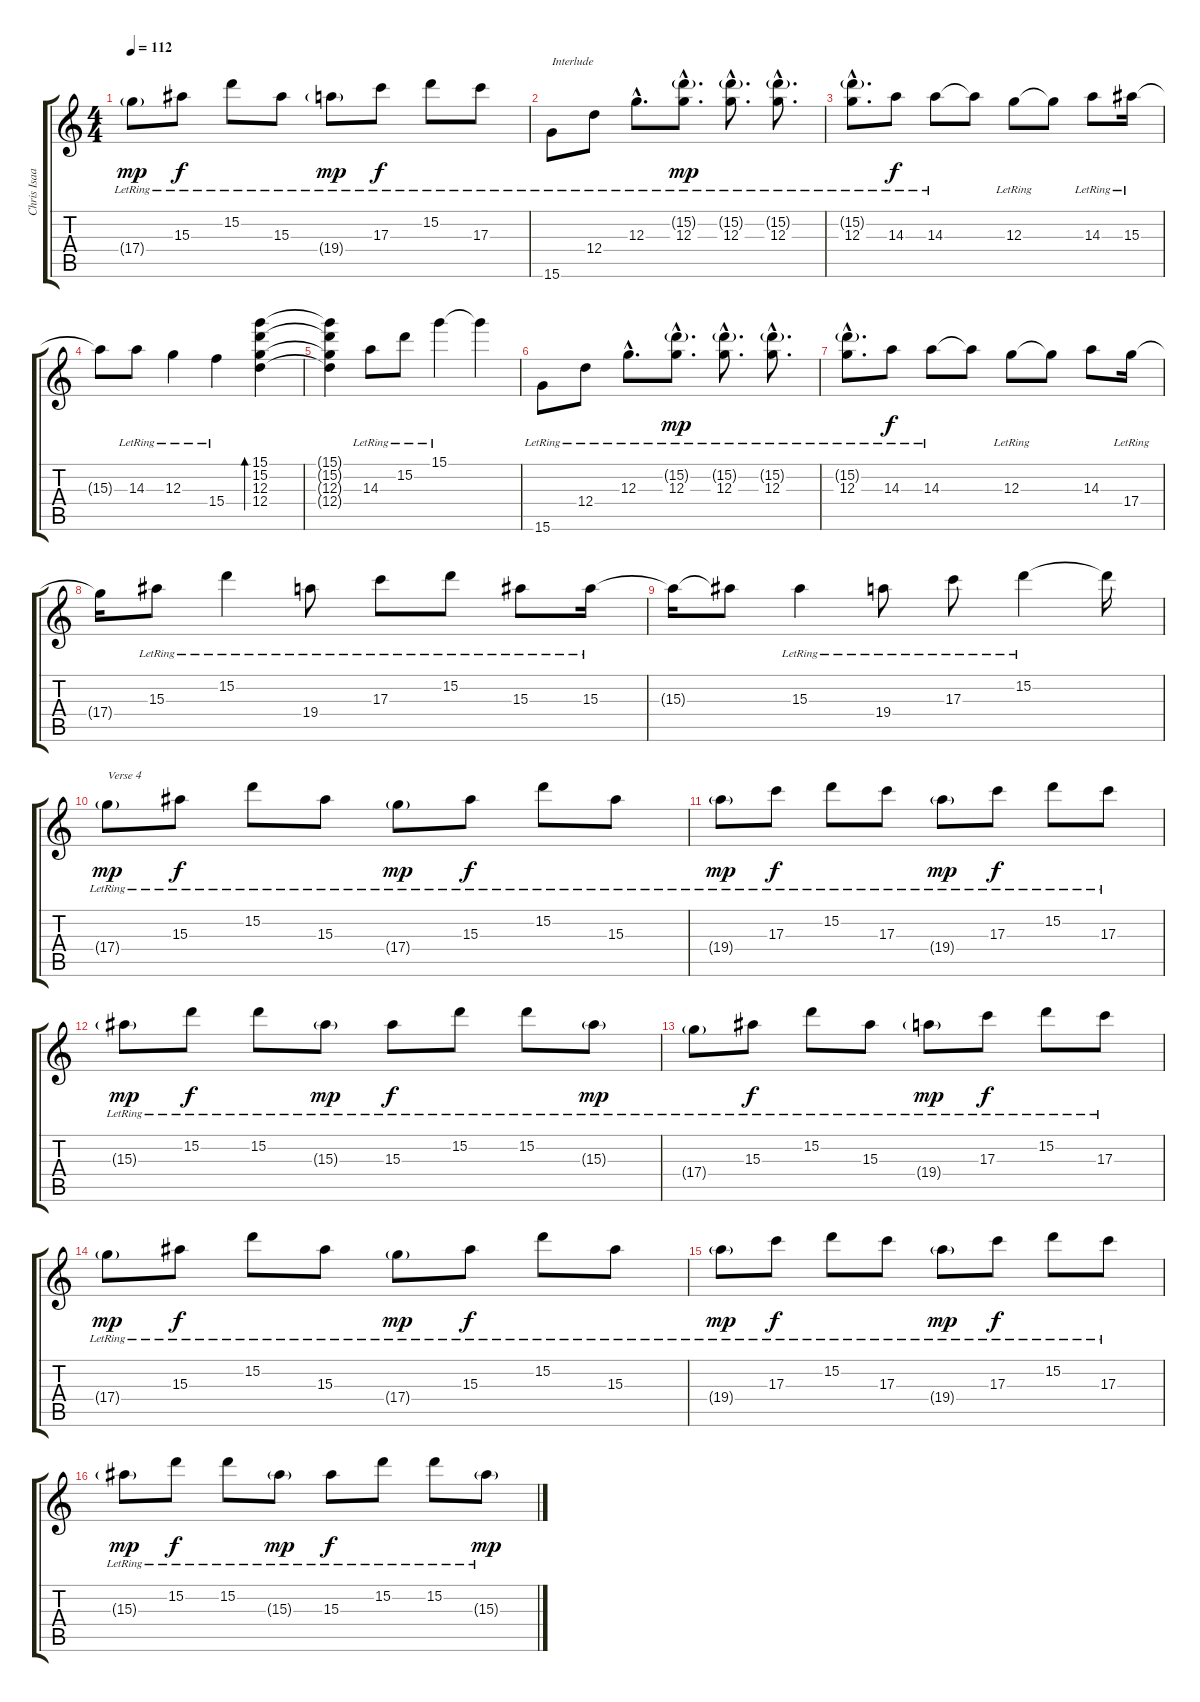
\track ("Chris Isaak ( clean 6 )" "Chris Isaa") {instrument electricguitarclean}
\staff {score tabs}
\tuning (E4 B3 G3 D3 A2 E2) {hide}
\ts (4 4)
\tempo 112
\clef g2
\ks c
17.4{g lr}.8{dy mp} 15.3{lr}.8{dy f} 15.2{lr}.8 15.3{lr}.8 19.4{g lr}.8{dy mp} 17.3{lr}.8{dy f} 15.2{lr}.8 17.3{lr}.8 |
15.6{lr}.8{txt "Interlude"} 12.4{lr}.8 12.3{hac lr}.8{d} (15.2{g hac lr} 12.3{hac lr}).8{d dy mp} (15.2{g hac lr} 12.3{hac lr}).8{d} (15.2{g hac lr} 12.3{hac lr}).8{d} |
(15.2{g hac lr} 12.3{hac lr}).8{d} 14.3{lr}.8{dy f} 14.3{lr}.8 14.3{t}.8 12.3{lr}.8 12.3{t}.8 14.3{lr}.8 15.3{lr}.16 |
15.3{t}.8 14.3{lr}.8 12.3{lr}.4 15.4{lr}.4 (15.1 15.2 12.3 12.4).4{bd 480} |
(15.1{t} 15.2{t} 12.3{t} 12.4{t}).4 14.3{lr}.8 15.2{lr}.8 15.1{lr}.4 15.1{t}.4 |
15.6{lr}.8 12.4{lr}.8 12.3{hac lr}.8{d} (15.2{g hac lr} 12.3{hac lr}).8{d dy mp} (15.2{g hac lr} 12.3{hac lr}).8{d} (15.2{g hac lr} 12.3{hac lr}).8{d} |
(15.2{g hac lr} 12.3{hac lr}).8{d} 14.3{lr}.8{dy f} 14.3{lr}.8 14.3{t}.8 12.3{lr}.8 12.3{t}.8 14.3.8 17.4{lr}.16 |
17.4{t}.16 15.3{lr}.8 15.2{lr}.4 19.4{lr}.8 17.3{lr}.8 15.2{lr}.8 15.3{lr}.8 15.3{lr}.16 |
15.3{t}.16 15.3{t}.8 15.3{lr}.4 19.4{lr}.8 17.3{lr}.8 15.2{lr}.4 15.2{t}.16 |
17.4{g lr}.8{txt "Verse 4" dy mp} 15.3{lr}.8{dy f} 15.2{lr}.8 15.3{lr}.8 17.4{g lr}.8{dy mp} 15.3{lr}.8{dy f} 15.2{lr}.8 15.3{lr}.8 |
19.4{g lr}.8{dy mp} 17.3{lr}.8{dy f} 15.2{lr}.8 17.3{lr}.8 19.4{g lr}.8{dy mp} 17.3{lr}.8{dy f} 15.2{lr}.8 17.3{lr}.8 |
15.3{g lr}.8{dy mp} 15.2{lr}.8{dy f} 15.2{lr}.8 15.3{g lr}.8{dy mp} 15.3{lr}.8{dy f} 15.2{lr}.8 15.2{lr}.8 15.3{g lr}.8{dy mp} |
17.4{g lr}.8 15.3{lr}.8{dy f} 15.2{lr}.8 15.3{lr}.8 19.4{g lr}.8{dy mp} 17.3{lr}.8{dy f} 15.2{lr}.8 17.3{lr}.8 |
17.4{g lr}.8{dy mp} 15.3{lr}.8{dy f} 15.2{lr}.8 15.3{lr}.8 17.4{g lr}.8{dy mp} 15.3{lr}.8{dy f} 15.2{lr}.8 15.3{lr}.8 |
19.4{g lr}.8{dy mp} 17.3{lr}.8{dy f} 15.2{lr}.8 17.3{lr}.8 19.4{g lr}.8{dy mp} 17.3{lr}.8{dy f} 15.2{lr}.8 17.3{lr}.8 |
15.3{g lr}.8{dy mp} 15.2{lr}.8{dy f} 15.2{lr}.8 15.3{g lr}.8{dy mp} 15.3{lr}.8{dy f} 15.2{lr}.8 15.2{lr}.8 15.3{g lr}.8{dy mp}
